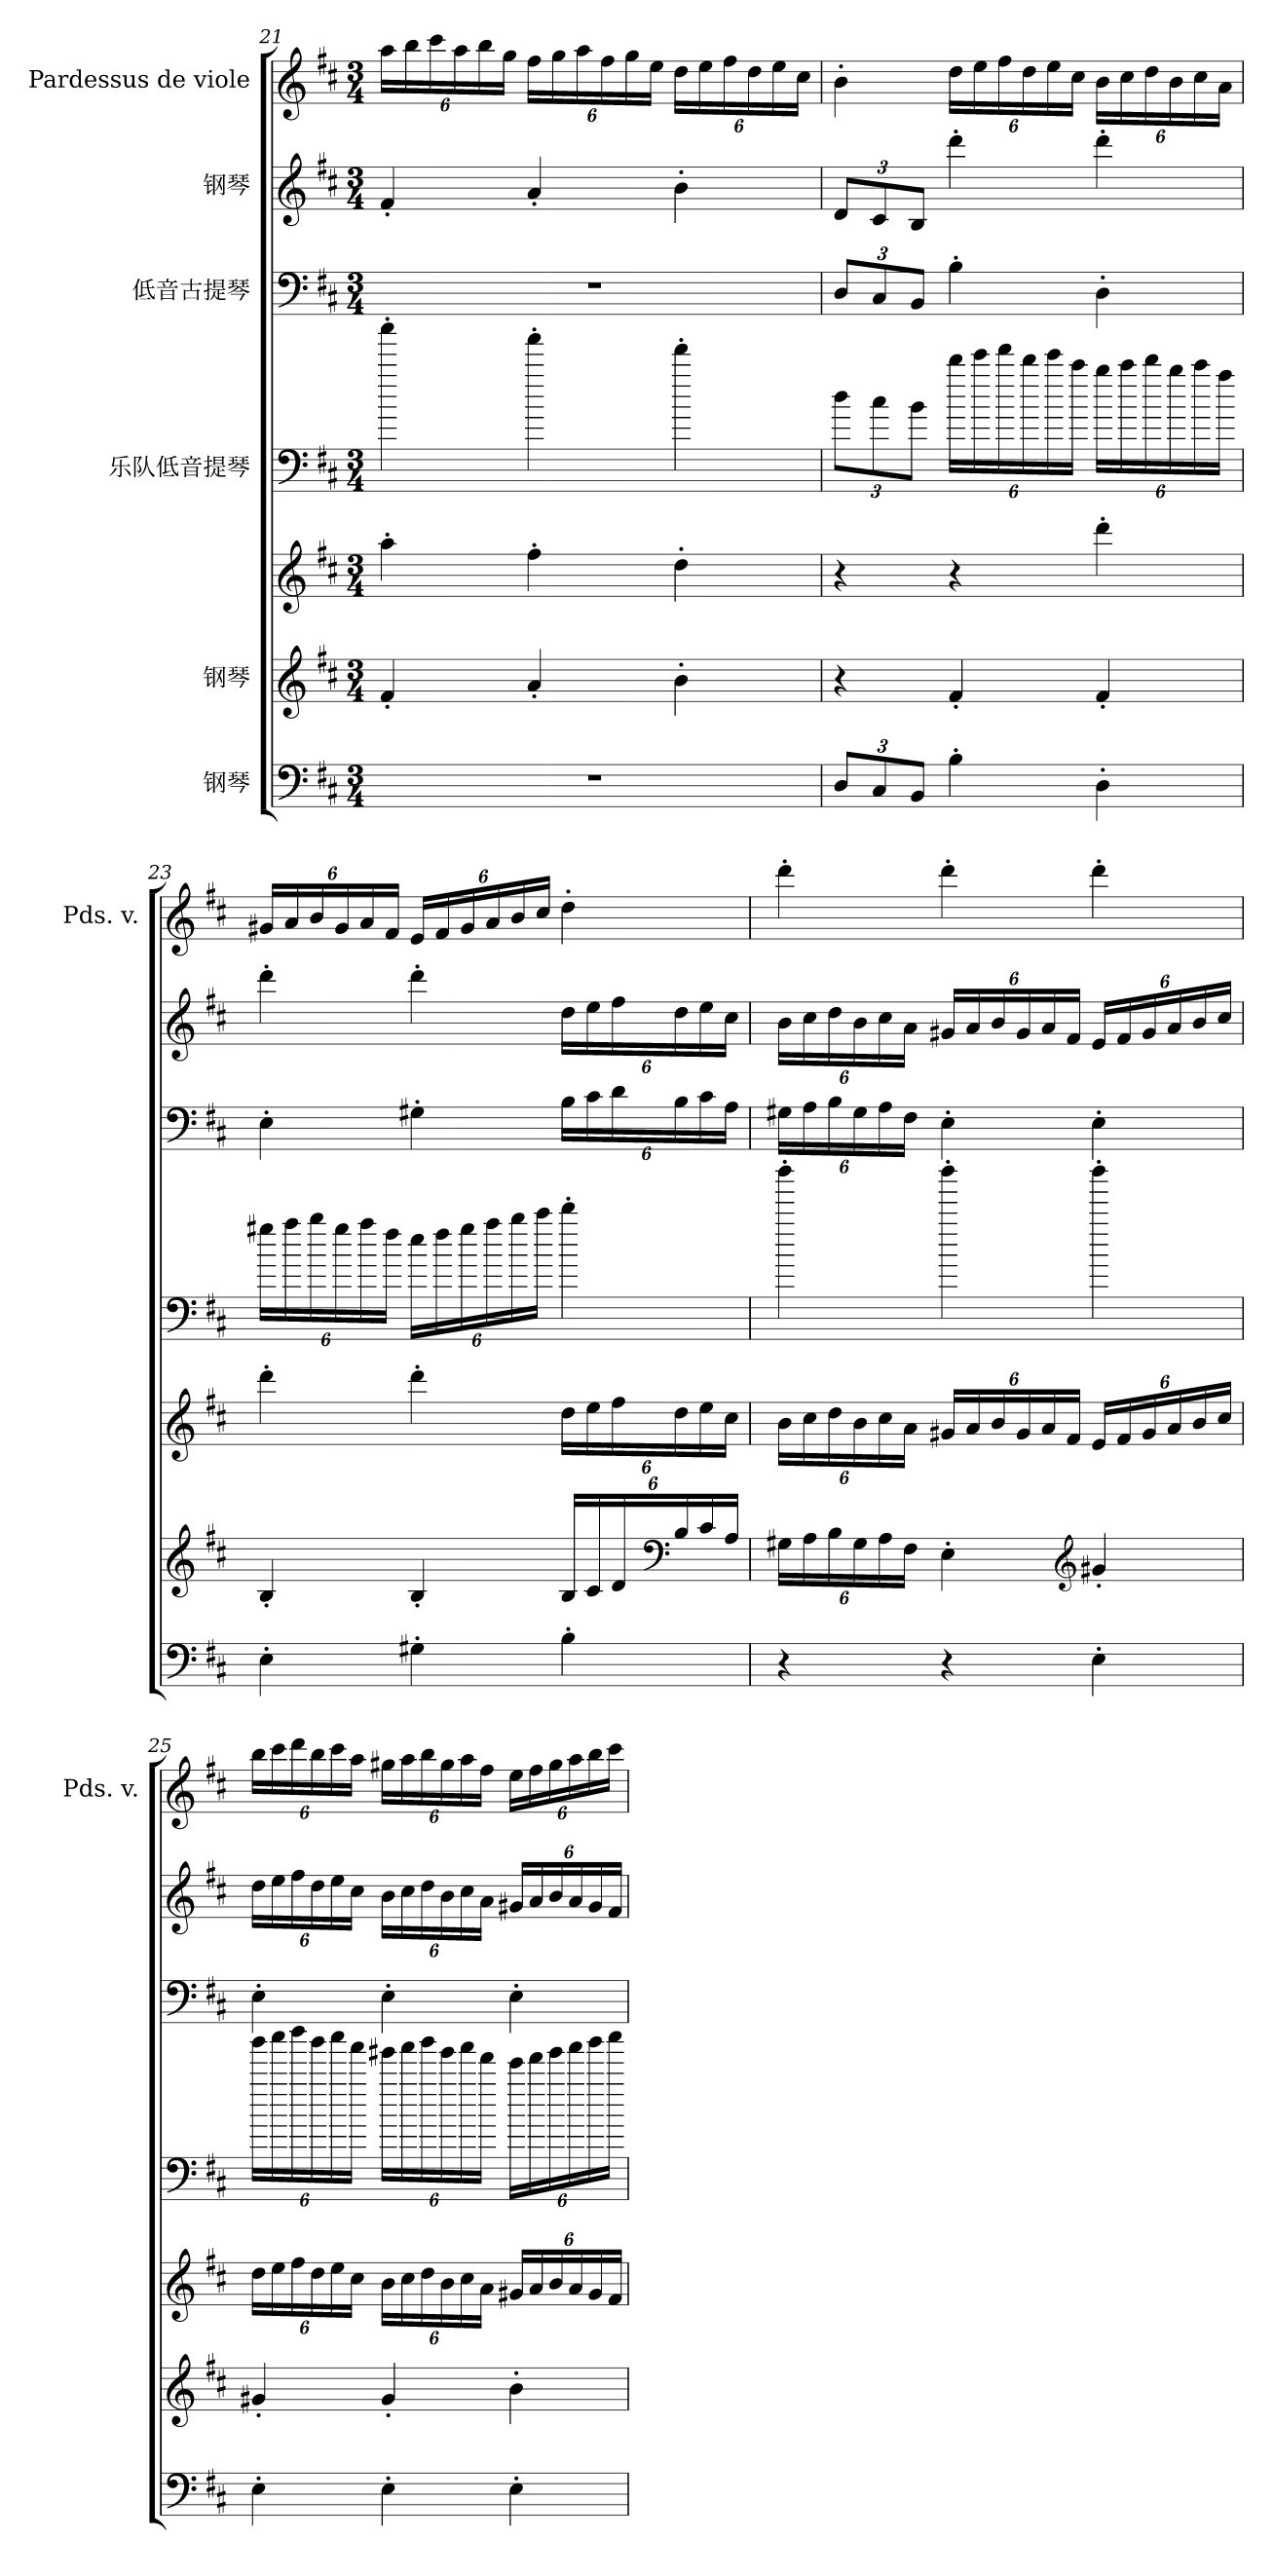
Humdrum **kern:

**kern	**kern	**kern	**kern	**kern	**kern	**kern
*part6	*part5	*part5	*part4	*part3	*part2	*part1
*staff7	*staff6	*staff5	*staff4	*staff3	*staff2	*staff1
*I"钢琴	*I"钢琴	*	*I"乐队低音提琴	*I"低音古提琴	*I"钢琴	*I"Pardessus de viole
*	*	*	*	*	*	*I'Pds. v.
*clefF4	*clefG2	*clefG2	*clefF4	*clefF4	*clefG2	*clefG2
*	*	*	*ITrd7c12	*	*	*
*k[f#c#]	*k[f#c#]	*k[f#c#]	*k[f#c#]	*k[f#c#]	*k[f#c#]	*k[f#c#]
*M3/4	*M3/4	*M3/4	*M3/4	*M3/4	*M3/4	*M3/4
*	*	*	*	*	*	*Xbrackettup
=21	=21	=21	=21	=21	=21	=21
2.r	4f#'/	4aa'\	4ccc#'\	2.r	4f#'/	24aa\LL
.	.	.	.	.	.	24bb\
.	.	.	.	.	.	24ccc#\
.	.	.	.	.	.	24aa\
.	.	.	.	.	.	24bb\
.	.	.	.	.	.	24gg\JJ
.	4a'/	4ff#'\	4aa'\	.	4a'/	24ff#\LL
.	.	.	.	.	.	24gg\
.	.	.	.	.	.	24aa\
.	.	.	.	.	.	24ff#\
.	.	.	.	.	.	24gg\
.	.	.	.	.	.	24ee\JJ
.	4b'\	4dd'\	4ff#'\	.	4b'\	24dd\LL
.	.	.	.	.	.	24ee\
.	.	.	.	.	.	24ff#\
.	.	.	.	.	.	24dd\
.	.	.	.	.	.	24ee\
.	.	.	.	.	.	24cc#\JJ
!!LO:PB:g=z
=22	=22	=22	=22	=22	=22	=22
*Xbrackettup	*	*	*Xbrackettup	*Xbrackettup	*Xbrackettup	*
12D/L	4r	4r	12d\L	12D/L	12d/L	4b'\
12C#/	.	.	12c#\	12C#/	12c#/	.
12BB/J	.	.	12B\J	12BB/J	12B/J	.
4B'\	4f#'/	4r	24dd\LL	4B'\	4ddd'\	24dd\LL
.	.	.	24ee\	.	.	24ee\
.	.	.	24ff#\	.	.	24ff#\
.	.	.	24dd\	.	.	24dd\
.	.	.	24ee\	.	.	24ee\
.	.	.	24cc#\JJ	.	.	24cc#\JJ
4D'\	4f#'/	4ddd'\	24b\LL	4D'\	4ddd'\	24b\LL
.	.	.	24cc#\	.	.	24cc#\
.	.	.	24dd\	.	.	24dd\
.	.	.	24b\	.	.	24b\
.	.	.	24cc#\	.	.	24cc#\
.	.	.	24a\JJ	.	.	24a\JJ
!!LO:PB:g=z
=23	=23	=23	=23	=23	=23	=23
4E'\	4B'/	4ddd'\	24g#X\LL	4E'\	4ddd'\	24g#X/LL
.	.	.	24a\	.	.	24a/
.	.	.	24b\	.	.	24b/
.	.	.	24g#\	.	.	24g#/
.	.	.	24a\	.	.	24a/
.	.	.	24f#\JJ	.	.	24f#/JJ
4G#X'\	4B'/	4ddd'\	24e\LL	4G#X'\	4ddd'\	24e/LL
.	.	.	24f#\	.	.	24f#/
.	.	.	24g#\	.	.	24g#/
.	.	.	24a\	.	.	24a/
.	.	.	24b\	.	.	24b/
.	.	.	24cc#\JJ	.	.	24cc#/JJ
*	*Xbrackettup	*Xbrackettup	*	*	*	*
4B'\	24B/LL	24dd\LL	4dd'\	24B\LL	24dd\LL	4dd'\
.	24c#/	24ee\	.	24c#\	24ee\	.
.	24d/	24ff#\	.	24d\	24ff#\	.
*	*clefF4	*	*	*	*	*
.	24B/	24dd\	.	24B\	24dd\	.
.	24c#/	24ee\	.	24c#\	24ee\	.
.	24A/JJ	24cc#\JJ	.	24A\JJ	24cc#\JJ	.
!!LO:PB:g=z
=24	=24	=24	=24	=24	=24	=24
4r	24G#X\LL	24b\LL	4ddd'\	24G#X\LL	24b\LL	4ddd'\
.	24A\	24cc#\	.	24A\	24cc#\	.
.	24B\	24dd\	.	24B\	24dd\	.
.	24G#\	24b\	.	24G#\	24b\	.
.	24A\	24cc#\	.	24A\	24cc#\	.
.	24F#\JJ	24a\JJ	.	24F#\JJ	24a\JJ	.
4r	4E'\	24g#X/LL	4ddd'\	4E'\	24g#X/LL	4ddd'\
.	.	24a/	.	.	24a/	.
.	.	24b/	.	.	24b/	.
.	.	24g#/	.	.	24g#/	.
.	.	24a/	.	.	24a/	.
.	.	24f#/JJ	.	.	24f#/JJ	.
*	*clefG2	*	*	*	*	*
4E'\	4g#X'/	24e/LL	4ddd'\	4E'\	24e/LL	4ddd'\
.	.	24f#/	.	.	24f#/	.
.	.	24g#/	.	.	24g#/	.
.	.	24a/	.	.	24a/	.
.	.	24b/	.	.	24b/	.
.	.	24cc#/JJ	.	.	24cc#/JJ	.
!!LO:PB:g=z
=25	=25	=25	=25	=25	=25	=25
4E'\	4g#X'/	24dd\LL	24bb\LL	4E'\	24dd\LL	24bb\LL
.	.	24ee\	24ccc#\	.	24ee\	24ccc#\
.	.	24ff#\	24ddd\	.	24ff#\	24ddd\
.	.	24dd\	24bb\	.	24dd\	24bb\
.	.	24ee\	24ccc#\	.	24ee\	24ccc#\
.	.	24cc#\JJ	24aa\JJ	.	24cc#\JJ	24aa\JJ
4E'\	4g#'/	24b\LL	24gg#X\LL	4E'\	24b\LL	24gg#X\LL
.	.	24cc#\	24aa\	.	24cc#\	24aa\
.	.	24dd\	24bb\	.	24dd\	24bb\
.	.	24b\	24gg#\	.	24b\	24gg#\
.	.	24cc#\	24aa\	.	24cc#\	24aa\
.	.	24a\JJ	24ff#\JJ	.	24a\JJ	24ff#\JJ
4E'\	4b'\	24g#X/LL	24ee\LL	4E'\	24g#X/LL	24ee\LL
.	.	24a/	24ff#\	.	24a/	24ff#\
.	.	24b/	24gg#\	.	24b/	24gg#\
.	.	24a/	24aa\	.	24a/	24aa\
.	.	24g#/	24bb\	.	24g#/	24bb\
.	.	24f#/JJ	24ccc#\JJ	.	24f#/JJ	24ccc#\JJ
=	=	=	=	=	=	=
*-	*-	*-	*-	*-	*-	*-
